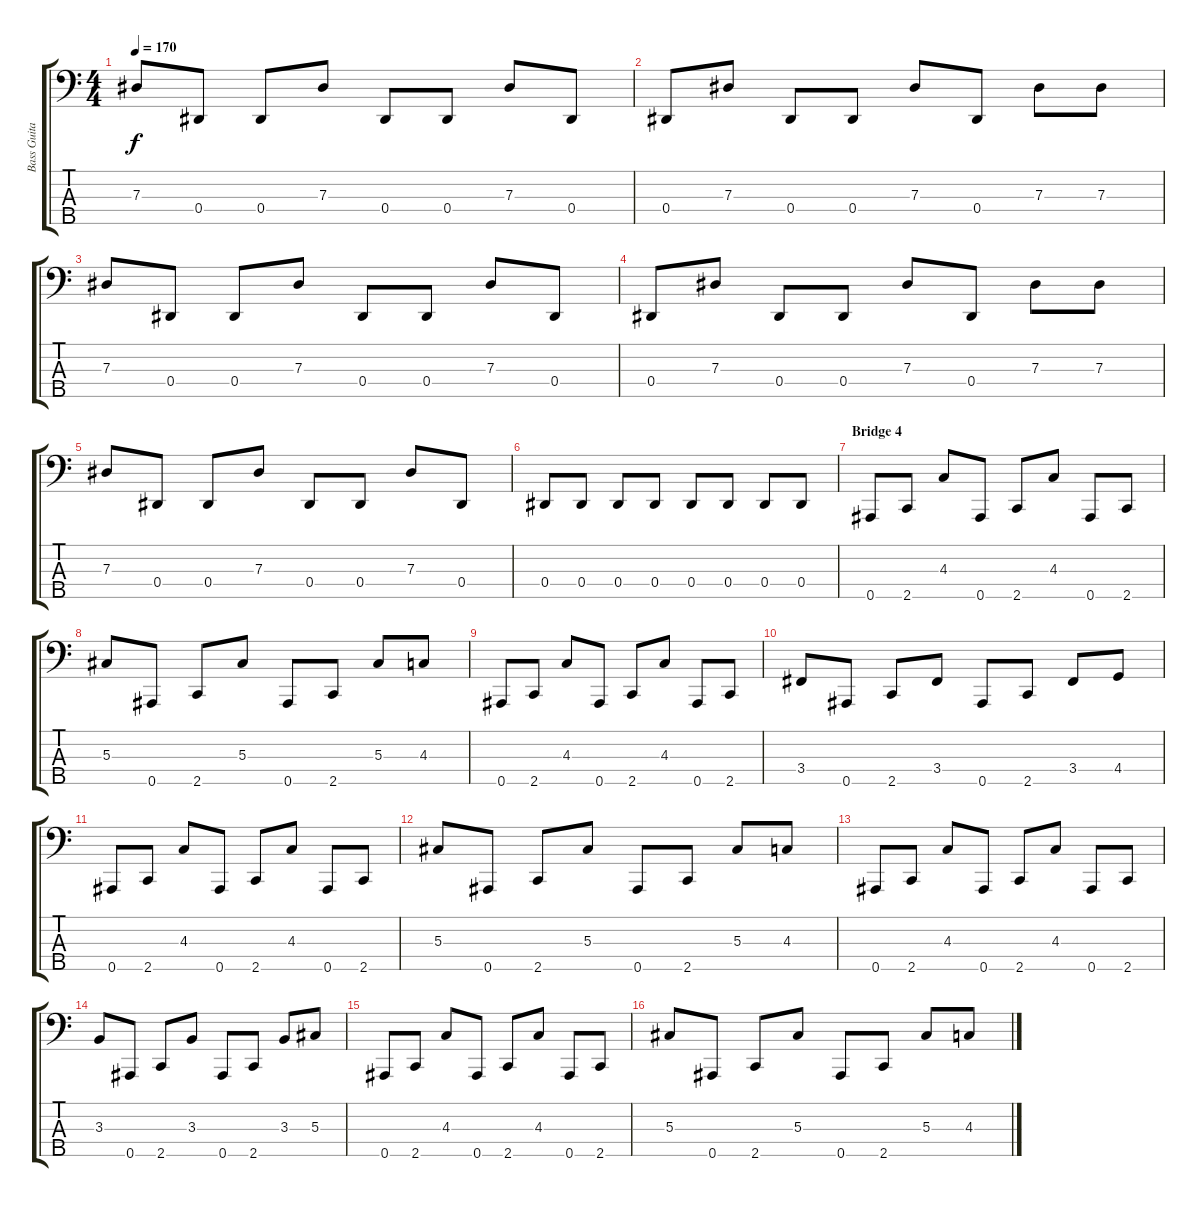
\track ("Bass Guitar" "Bass Guita") {instrument electricbassfinger}
\staff {score tabs}
\tuning (Gb2 Db2 Ab1 Eb1 Bb0) {hide}
\ts (4 4)
\tempo 170
\clef f4
\ks c
7.3.8{dy f} 0.4.8 0.4.8 7.3.8 0.4.8 0.4.8 7.3.8 0.4.8 |
0.4.8 7.3.8 0.4.8 0.4.8 7.3.8 0.4.8 7.3.8 7.3.8 |
7.3.8 0.4.8 0.4.8 7.3.8 0.4.8 0.4.8 7.3.8 0.4.8 |
0.4.8 7.3.8 0.4.8 0.4.8 7.3.8 0.4.8 7.3.8 7.3.8 |
7.3.8 0.4.8 0.4.8 7.3.8 0.4.8 0.4.8 7.3.8 0.4.8 |
0.4.8 0.4.8 0.4.8 0.4.8 0.4.8 0.4.8 0.4.8 0.4.8 |
\section ("" "Bridge 4")
0.5.8 2.5.8 4.3.8 0.5.8 2.5.8 4.3.8 0.5.8 2.5.8 |
5.3.8 0.5.8 2.5.8 5.3.8 0.5.8 2.5.8 5.3.8 4.3.8 |
0.5.8 2.5.8 4.3.8 0.5.8 2.5.8 4.3.8 0.5.8 2.5.8 |
3.4.8 0.5.8 2.5.8 3.4.8 0.5.8 2.5.8 3.4.8 4.4.8 |
0.5.8 2.5.8 4.3.8 0.5.8 2.5.8 4.3.8 0.5.8 2.5.8 |
5.3.8 0.5.8 2.5.8 5.3.8 0.5.8 2.5.8 5.3.8 4.3.8 |
0.5.8 2.5.8 4.3.8 0.5.8 2.5.8 4.3.8 0.5.8 2.5.8 |
3.3.8 0.5.8 2.5.8 3.3.8 0.5.8 2.5.8 3.3.8 5.3.8 |
0.5.8 2.5.8 4.3.8 0.5.8 2.5.8 4.3.8 0.5.8 2.5.8 |
5.3.8 0.5.8 2.5.8 5.3.8 0.5.8 2.5.8 5.3.8 4.3.8
